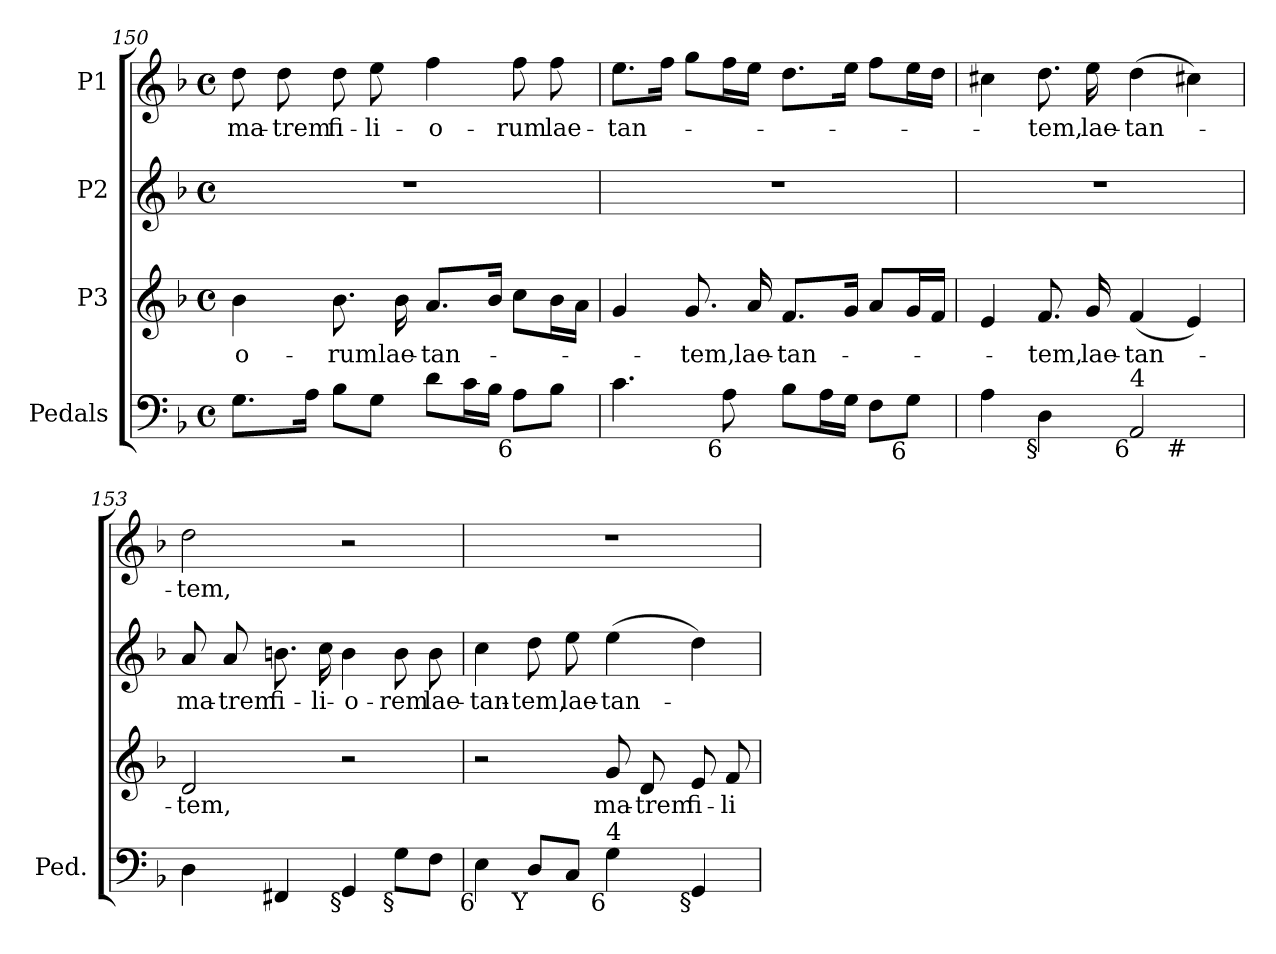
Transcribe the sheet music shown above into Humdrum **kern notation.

**kern	**kern	**text	**kern	**text	**kern	**text
*part4	*part3	*part3	*part2	*part2	*part1	*part1
*staff4	*staff3	*staff3	*staff2	*staff2	*staff1	*staff1
*I"Pedals	*I"P3	*	*I"P2	*	*I"P1	*
*I'Ped.	*	*	*	*	*	*
*clefF4	*clefG2	*	*clefG2	*	*clefG2	*
*k[b-]	*k[b-]	*	*k[b-]	*	*k[b-]	*
*F:	*F:	*	*F:	*	*F:	*
*M4/4	*M4/4	*	*M4/4	*	*M4/4	*
*met(c)	*met(c)	*	*met(c)	*	*met(c)	*
=150	=150	=150	=150	=150	=150	=150
!	!	!LO:LY:b:color=#000000	!	!	!	!
!	!	!	!	!	!	!LO:LY:b:color=#000000
8.Gi\L	4b-i\	-o-	1r	.	8ddi\	ma-
!	!	!	!	!	!	!LO:LY:b:color=#000000
.	.	.	.	.	8ddi\	-trem
16Ai\Jk	.	.	.	.	.	.
!	!	!LO:LY:b:color=#000000	!	!	!	!
!	!	!	!	!	!	!LO:LY:b:color=#000000
8B-i\L	8.b-i\	-rum	.	.	8ddi\	fi-
!	!	!	!	!	!	!LO:LY:b:color=#000000
8Gi\J	.	.	.	.	8eei\	-li-
!	!	!LO:LY:b:color=#000000	!	!	!	!
.	16b-i\	lae-	.	.	.	.
!	!	!LO:LY:b:color=#000000	!	!	!	!
!	!	!	!	!	!	!LO:LY:b:color=#000000
8di\L	8.ai/L	-tan-	.	.	4ffi\	-o-
16ci\L	.	.	.	.	.	.
16B-i\JJ	16b-i/Jk	.	.	.	.	.
!LO:TX:b:rj:t=6	!	!	!	!	!	!
!	!	!	!	!	!	!LO:LY:b:color=#000000
8Ai\L	8cci\L	.	.	.	8ffi\	-rum
!	!	!	!	!	!	!LO:LY:b:color=#000000
8B-i\J	16b-i\L	.	.	.	8ffi\	lae-
.	16ai\JJ	.	.	.	.	.
!!LO:LB:g=z
=151	=151	=151	=151	=151	=151	=151
!	!	!	!	!	!	!LO:LY:b:color=#000000
4.ci\	4gi/	.	1r	.	8.eei\L	-tan-
.	.	.	.	.	16ffi\Jk	.
!	!	!LO:LY:b:color=#000000	!	!	!	!
.	8.gi/	-tem,	.	.	8ggi\L	.
!LO:TX:b:rj:t=6	!	!	!	!	!	!
8Ai\	.	.	.	.	16ffi\L	.
!	!	!LO:LY:b:color=#000000	!	!	!	!
.	16ai/	lae-	.	.	16eei\JJ	.
!	!	!LO:LY:b:color=#000000	!	!	!	!
8B-i\L	8.fi/L	-tan-	.	.	8.ddi\L	.
16Ai\L	.	.	.	.	.	.
16Gi\JJ	16gi/Jk	.	.	.	16eei\Jk	.
8Fi\L	8ai/L	.	.	.	8ffi\L	.
!LO:TX:b:rj:t=6	!	!	!	!	!	!
8Gi\J	16gi/L	.	.	.	16eei\L	.
.	16fi/JJ	.	.	.	16ddi\JJ	.
=152	=152	=152	=152	=152	=152	=152
!LO:TX:b:rj:t=#	!	!	!	!	!	!
*^	*	*	*	*	*	*
4Ai\	2.ryy	4ei/	.	1r	.	4cc#Xi\	.
!	!	!	!LO:LY:b:color=#000000	!	!	!	!
!LO:TX:b:rj:t=§	!	!	!	!	!	!	!
!	!	!	!	!	!	!	!LO:LY:b:color=#000000
4Di\	.	8.fi/	-tem,	.	.	8.ddi\	-tem,
!	!	!	!LO:LY:b:color=#000000	!	!	!	!
!	!	!	!	!	!	!	!LO:LY:b:color=#000000
.	.	16gi/	lae-	.	.	16eei\	lae-
!	!	!	!LO:LY:b:color=#000000	!	!	!	!
!LO:TX:b:rj:t=6	!	!	!	!	!	!	!
!LO:TX:t=4	!	!	!	!	!	!	!
!	!	!	!	!	!	!	!LO:LY:b:color=#000000
2AAi/	.	(4fi/	-tan-	.	.	(4ddi\	-tan-
!	!LO:TX:b:rj:t=#	!	!	!	!	!	!
.	4ryy	4ei/)	.	.	.	4cc#Xi\)	.
*v	*v	*	*	*	*	*	*
=153	=153	=153	=153	=153	=153	=153
*^	*	*	*	*	*	*
!	!	!	!LO:LY:b:color=#000000	!	!	!	!
*v	*v	*	*	*	*	*	*
*^	*	*	*	*	*	*
!	!	!	!	!	!LO:LY:b:color=#000000	!	!
*v	*v	*	*	*	*	*	*
*^	*	*	*	*	*	*
!LO:TX:b:rj:t=#	!	!	!	!	!	!	!
!	!	!	!	!	!	!	!LO:LY:b:color=#000000
*v	*v	*	*	*	*	*	*
4Di\	2di/	-tem,	8ai/	ma-	2ddi\	-tem,
!	!	!	!	!LO:LY:b:color=#000000	!	!
.	.	.	8ai/	-trem	.	.
!	!	!	!	!LO:LY:b:color=#000000	!	!
4FF#Xi/	.	.	8.bni\	fi-	.	.
!	!	!	!	!LO:LY:b:color=#000000	!	!
.	.	.	16cci\	-li-	.	.
!LO:TX:b:rj:t=§	!	!	!	!	!	!
!	!	!	!	!LO:LY:b:color=#000000	!	!
4GGi/	2r	.	4bi\	-o-	2r	.
!LO:TX:b:rj:t=§	!	!	!	!	!	!
!	!	!	!	!LO:LY:b:color=#000000	!	!
8Gi\L	.	.	8bi\	-rem	.	.
!	!	!	!	!LO:LY:b:color=#000000	!	!
8Fi\J	.	.	8bi\	lae-	.	.
=154	=154	=154	=154	=154	=154	=154
!LO:TX:b:rj:t=6	!	!	!	!	!	!
!	!	!	!	!LO:LY:b:color=#000000	!	!
4Ei\	2r	.	4cci\	-tan-	1r	.
!LO:TX:b:rj:t=Y	!	!	!	!	!	!
!	!	!	!	!LO:LY:b:color=#000000	!	!
8Di/L	.	.	8ddi\	-tem,	.	.
!	!	!	!	!LO:LY:b:color=#000000	!	!
8Ci/J	.	.	8eei\	lae-	.	.
!	!	!LO:LY:b:color=#000000	!	!	!	!
!LO:TX:b:rj:t=6	!	!	!	!	!	!
!LO:TX:t=4	!	!	!	!	!	!
!	!	!	!	!LO:LY:b:color=#000000	!	!
4Gi\	8gi/	ma-	(4eei\	-tan-	.	.
!	!	!LO:LY:b:color=#000000	!	!	!	!
.	8di/	-trem	.	.	.	.
!LO:TX:b:rj:t=§	!	!	!	!	!	!
!	!	!LO:LY:b:color=#000000	!	!	!	!
4GGi/	8ei/	fi-	4ddi\)	.	.	.
!	!	!LO:LY:b:color=#000000	!	!	!	!
.	8fi/	-li-	.	.	.	.
=	=	=	=	=	=	=
*-	*-	*-	*-	*-	*-	*-
